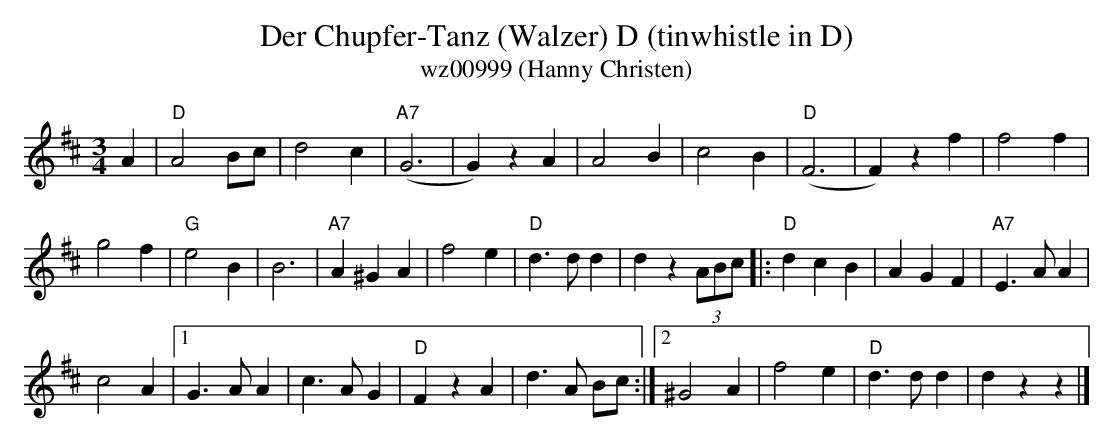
X:1
T: Der Chupfer-Tanz (Walzer) D (tinwhistle in D)
T:wz00999 (Hanny Christen)
M:3/4
L:1/4
K:D %%MIDI gchordon
A|"D"A2B/c/ | d2c | ("A7"G3 | G)zA | A2B | c2B | ("D"F3 | F)zf | f2f |
g2f | "G"e2B | B3 | "A7"A^GA | f2e | "D"d>dd | dz(3A/B/c/ |: "D"dcB | AGF | "A7"E>AA |
c2A |1 G>AA | c>AG | "D"FzA | d>A B/c/ :|2 ^G2A | f2e | "D"d>dd | dzz |]
